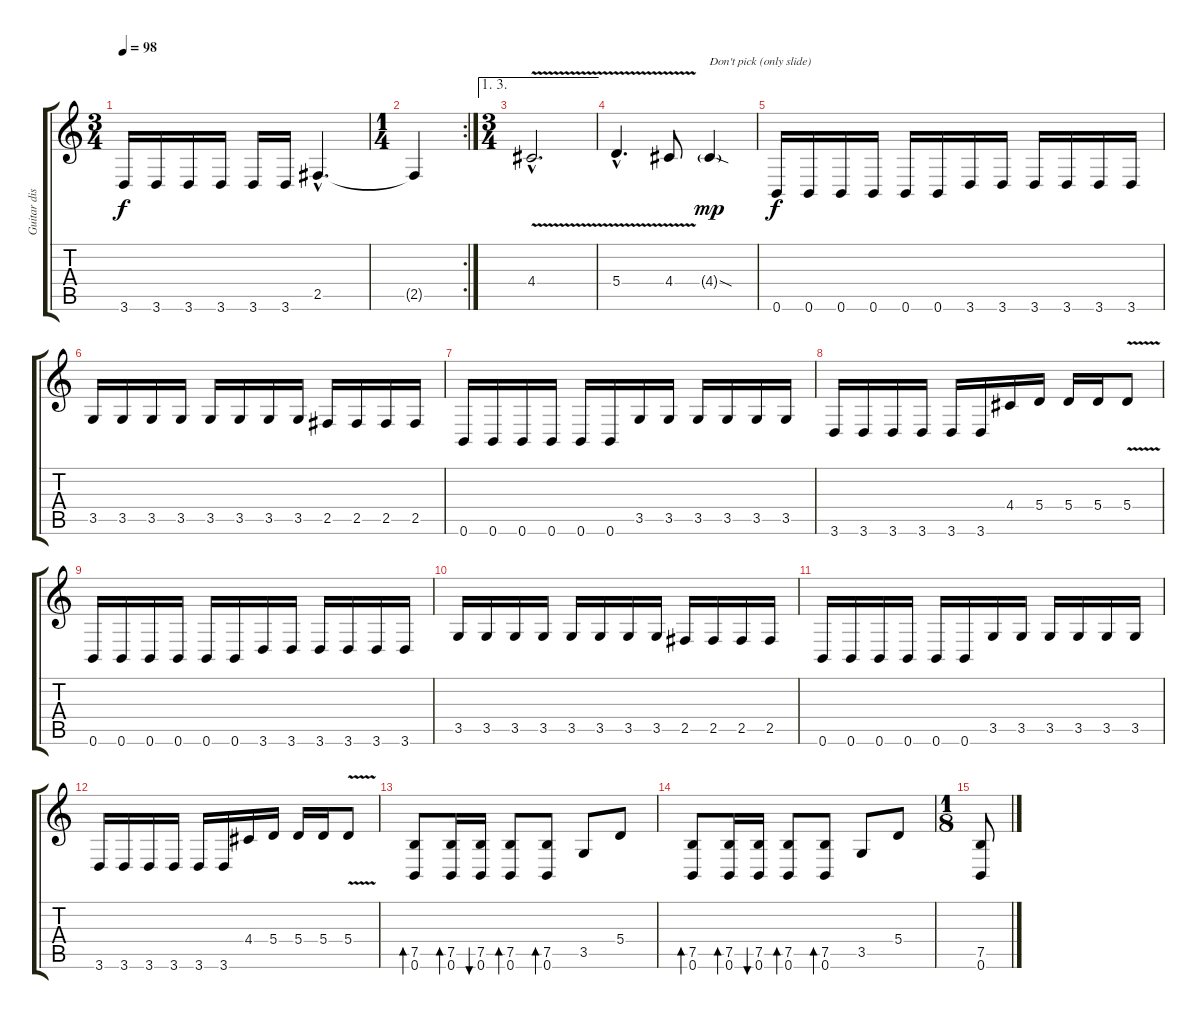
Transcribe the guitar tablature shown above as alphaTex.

\track ("Guitar distortion 2" "Guitar dis") {instrument distortionguitar}
\staff {score tabs}
\tuning (B3 Gb3 D3 A2 E2 B1) {hide}
\ts (3 4)
\tempo 98
\clef g2
\ks c
3.6.16{dy f} 3.6.16 3.6.16 3.6.16 3.6.16 3.6.16 2.5{hac}.4{d} |
\rc 2
\ts (1 4)
2.5{t}.4 |
\ae (1 3)
\ts (3 4)
4.4{v hac}.2{d} |
5.4{v hac}.4{d} 4.4{v}.8 4.4{sod g}.4{txt "Don't pick (only slide)" dy mp} |
0.6.16{dy f} 0.6.16 0.6.16 0.6.16 0.6.16 0.6.16 3.6.16 3.6.16 3.6.16 3.6.16 3.6.16 3.6.16 |
3.5.16 3.5.16 3.5.16 3.5.16 3.5.16 3.5.16 3.5.16 3.5.16 2.5.16 2.5.16 2.5.16 2.5.16 |
0.6.16 0.6.16 0.6.16 0.6.16 0.6.16 0.6.16 3.5.16 3.5.16 3.5.16 3.5.16 3.5.16 3.5.16 |
3.6.16 3.6.16 3.6.16 3.6.16 3.6.16 3.6.16 4.4.16 5.4.16 5.4.16 5.4.16 5.4{v}.8 |
0.6.16 0.6.16 0.6.16 0.6.16 0.6.16 0.6.16 3.6.16 3.6.16 3.6.16 3.6.16 3.6.16 3.6.16 |
3.5.16 3.5.16 3.5.16 3.5.16 3.5.16 3.5.16 3.5.16 3.5.16 2.5.16 2.5.16 2.5.16 2.5.16 |
0.6.16 0.6.16 0.6.16 0.6.16 0.6.16 0.6.16 3.5.16 3.5.16 3.5.16 3.5.16 3.5.16 3.5.16 |
3.6.16 3.6.16 3.6.16 3.6.16 3.6.16 3.6.16 4.4.16 5.4.16 5.4.16 5.4.16 5.4{v}.8 |
(7.5 0.6).8{bd 60} (7.5 0.6).16{bd 60} (7.5 0.6).16{bu 60} (7.5 0.6).8{bd 60} (7.5 0.6).8{bd 60} 3.5.8 5.4.8 |
(7.5 0.6).8{bd 60} (7.5 0.6).16{bd 60} (7.5 0.6).16{bu 60} (7.5 0.6).8{bd 60} (7.5 0.6).8{bd 60} 3.5.8 5.4.8 |
\ts (1 8)
(7.5 0.6).8
